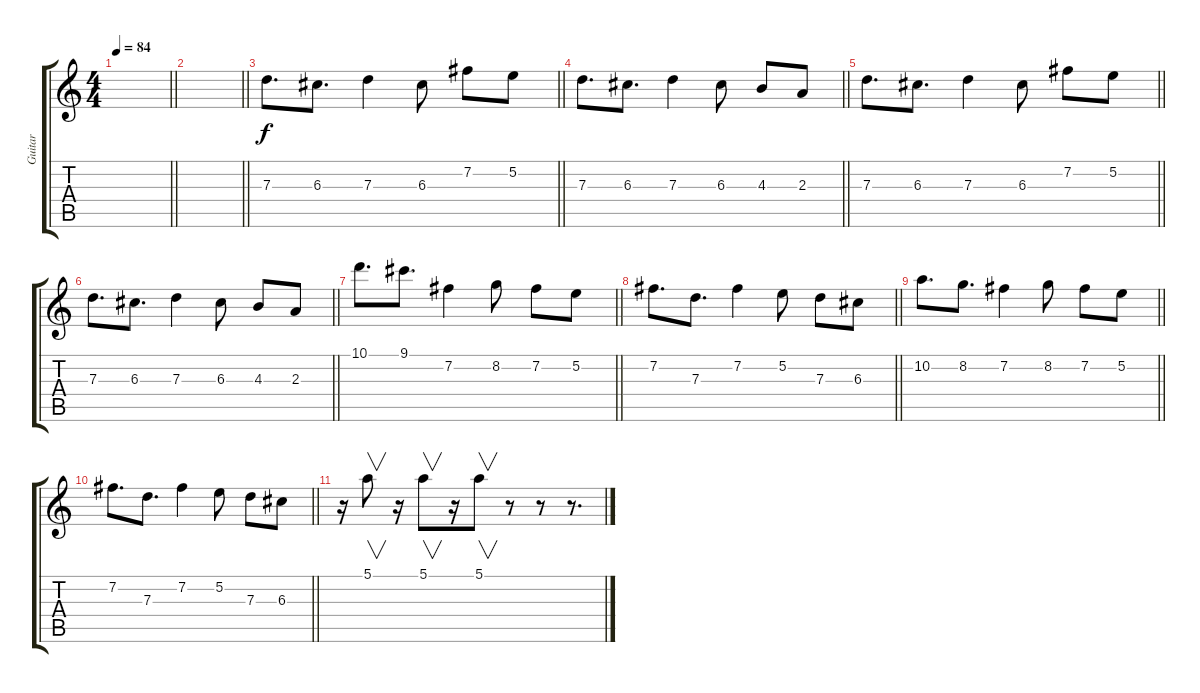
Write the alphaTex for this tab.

\track ("Guitar" "Guitar") {instrument distortionguitar}
\staff {score tabs}
\tuning (E4 B3 G3 D3 A2 E2) {hide}
\ts (4 4)
\tempo 84
\clef g2
\barLineRight lightlight
\ks c
|
\barLineRight lightlight
|
\barLineRight lightlight
7.3.8{d} 6.3.8{d} 7.3.4 6.3.8 7.2.8 5.2.8 |
\barLineRight lightlight
7.3.8{d} 6.3.8{d} 7.3.4 6.3.8 4.3.8 2.3.8 |
\barLineRight lightlight
7.3.8{d} 6.3.8{d} 7.3.4 6.3.8 7.2.8 5.2.8 |
\barLineRight lightlight
7.3.8{d} 6.3.8{d} 7.3.4 6.3.8 4.3.8 2.3.8 |
\barLineRight lightlight
10.1.8{d} 9.1.8{d} 7.2.4 8.2.8 7.2.8 5.2.8 |
\barLineRight lightlight
7.2.8{d} 7.3.8{d} 7.2.4 5.2.8 7.3.8 6.3.8 |
\barLineRight lightlight
10.2.8{d} 8.2.8{d} 7.2.4 8.2.8 7.2.8 5.2.8 |
\barLineRight lightlight
7.2.8{d} 7.3.8{d} 7.2.4 5.2.8 7.3.8 6.3.8 |
r.16 5.1.8{v} r.16 5.1.8{v} r.16 5.1.8{v} r.8 r.8 r.8{d}
